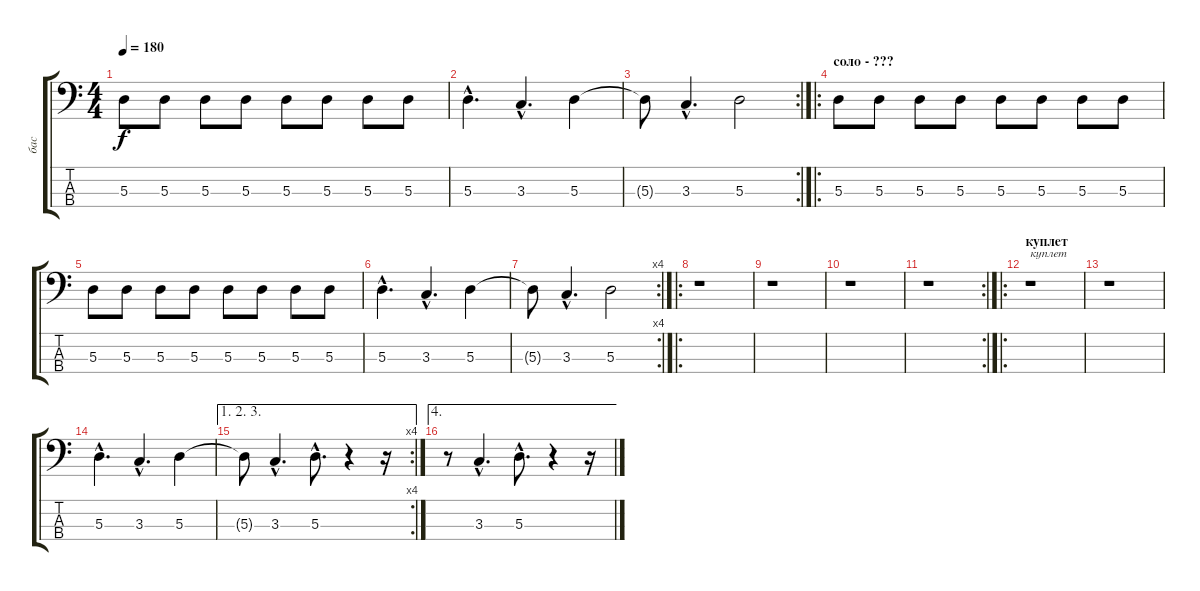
\track ("бас" "бас") {instrument electricbasspick}
\staff {score tabs}
\tuning (G2 D2 A1 E1) {hide}
\ts (4 4)
\tempo 180
\clef f4
\ks c
5.3.8{dy f} 5.3.8 5.3.8 5.3.8 5.3.8 5.3.8 5.3.8 5.3.8 |
5.3{hac}.4{d} 3.3{hac}.4{d} 5.3.4 |
\rc 2
5.3{t}.8 3.3{hac}.4{d} 5.3.2 |
\ro
\section ("" "соло - ???")
5.3.8 5.3.8 5.3.8 5.3.8 5.3.8 5.3.8 5.3.8 5.3.8 |
5.3.8 5.3.8 5.3.8 5.3.8 5.3.8 5.3.8 5.3.8 5.3.8 |
5.3{hac}.4{d} 3.3{hac}.4{d} 5.3.4 |
\rc 4
5.3{t}.8 3.3{hac}.4{d} 5.3.2 |
\ro
r.1 |
r.1 |
r.1 |
\rc 2
r.1 |
\ro
\section ("" "куплет")
r.1{txt "куплет"} |
r.1 |
5.3{hac}.4{d} 3.3{hac}.4{d} 5.3.4 |
\ae (1 2 3)
\rc 4
5.3{t}.8 3.3{hac}.4{d} 5.3{hac}.8{d} r.4 r.16 |
\ae 4
r.8 3.3{hac}.4{d} 5.3{hac}.8{d} r.4 r.16
